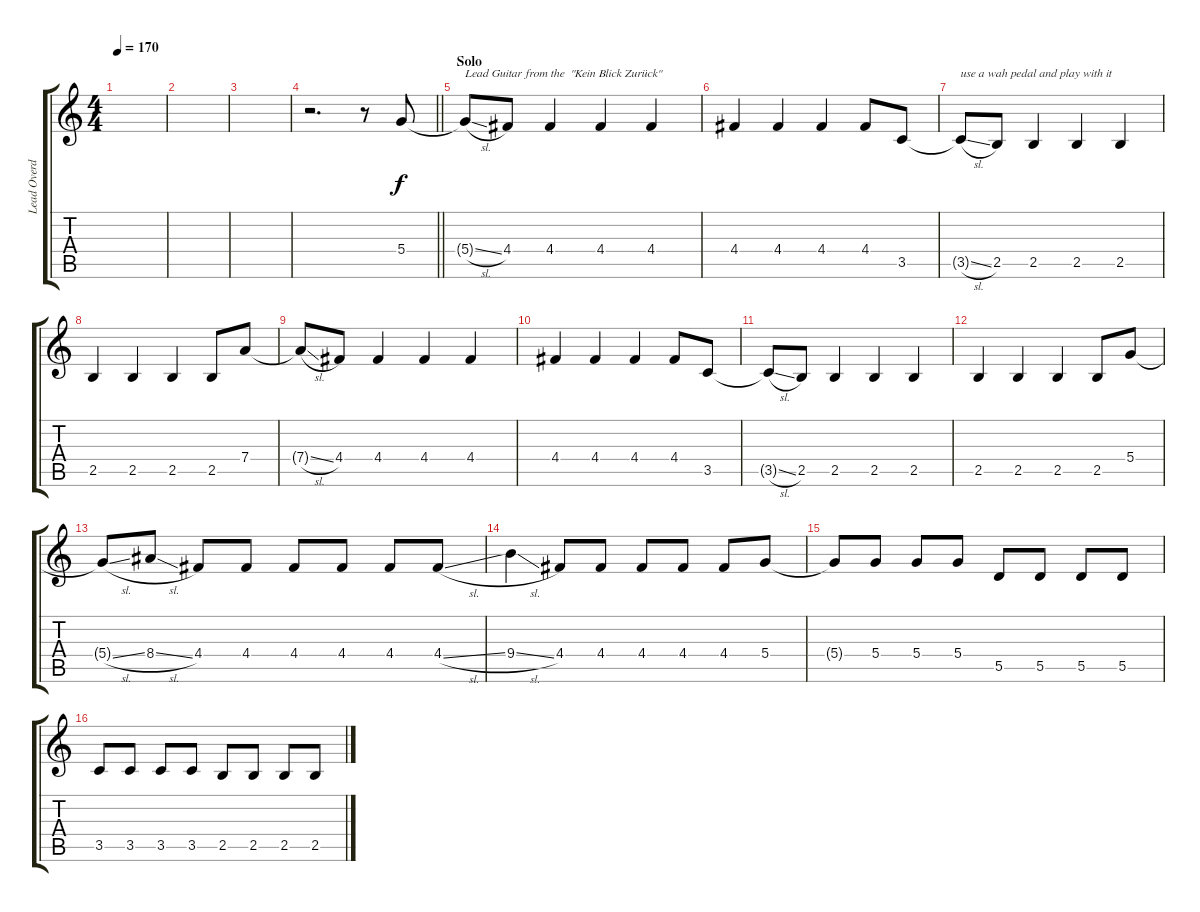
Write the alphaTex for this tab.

\track ("Lead Overdub" "Lead Overd") {instrument overdrivenguitar}
\staff {score tabs}
\tuning (E4 B3 G3 D3 A2 D2) {hide}
\ts (4 4)
\tempo 170
\clef g2
\ks c
|
|
|
\barLineRight lightlight
r.2{d} r.8 5.4.8 |
\section ("" "Solo")
5.4{sl t}.8{txt "Lead Guitar from the  \"Kein Blick Zurück\""} 4.4.8 4.4.4 4.4.4 4.4.4 |
4.4.4 4.4.4 4.4.4 4.4.8 3.5.8 |
3.5{sl t}.8{txt "use a wah pedal and play with it"} 2.5.8 2.5.4 2.5.4 2.5.4 |
2.5.4 2.5.4 2.5.4 2.5.8 7.4.8 |
7.4{sl t}.8 4.4.8 4.4.4 4.4.4 4.4.4 |
4.4.4 4.4.4 4.4.4 4.4.8 3.5.8 |
3.5{sl t}.8 2.5.8 2.5.4 2.5.4 2.5.4 |
2.5.4 2.5.4 2.5.4 2.5.8 5.4.8 |
5.4{sl t}.8 8.4{sl}.8 4.4.8 4.4.8 4.4.8 4.4.8 4.4.8 4.4{sl}.8 |
9.4{sl}.4 4.4.8 4.4.8 4.4.8 4.4.8 4.4.8 5.4.8 |
5.4{t}.8 5.4.8 5.4.8 5.4.8 5.5.8 5.5.8 5.5.8 5.5.8 |
3.5.8 3.5.8 3.5.8 3.5.8 2.5.8 2.5.8 2.5.8 2.5.8
